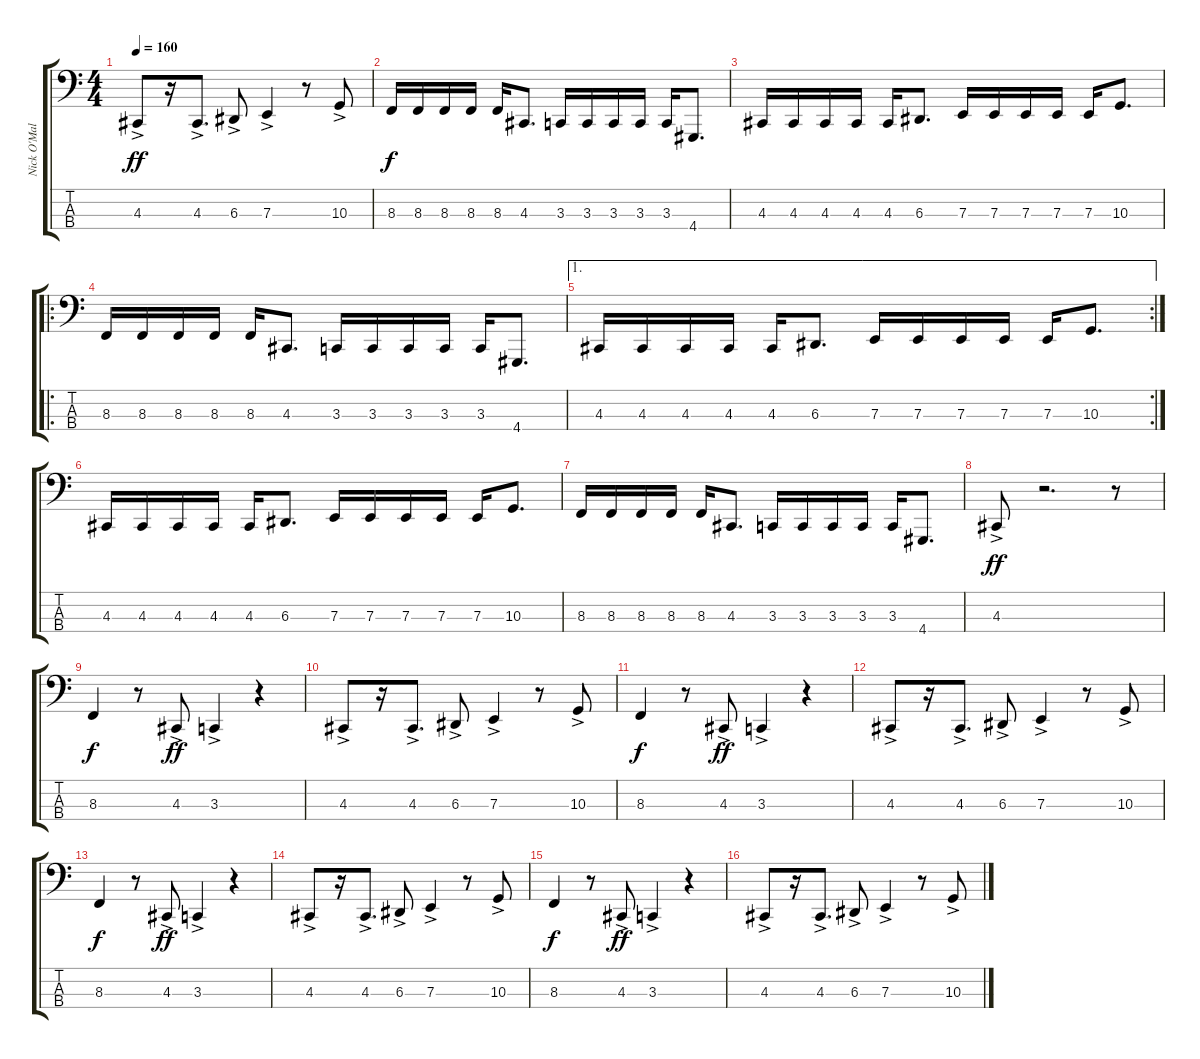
\track ("Nick O'Malley" "Nick O'Mal") {instrument synthbrass1}
\staff {score tabs}
\tuning (G2 D2 A1 E1) {hide}
\ts (4 4)
\tempo 160
\clef f4
\ks c
4.3{ac}.8{dy ff} r.16 4.3{ac}.8{d} 6.3{ac}.8 7.3{ac}.4 r.8 10.3{ac}.8 |
8.3.16{dy f volume 14 instrument electricbassfinger} 8.3.16 8.3.16 8.3.16 8.3.16 4.3.8{d} 3.3.16 3.3.16 3.3.16 3.3.16 3.3.16 4.4.8{d} |
4.3.16 4.3.16 4.3.16 4.3.16 4.3.16 6.3.8{d} 7.3.16 7.3.16 7.3.16 7.3.16 7.3.16 10.3.8{d} |
\ro
8.3.16 8.3.16 8.3.16 8.3.16 8.3.16 4.3.8{d} 3.3.16 3.3.16 3.3.16 3.3.16 3.3.16 4.4.8{d} |
\ae 1
\rc 2
4.3.16 4.3.16 4.3.16 4.3.16 4.3.16 6.3.8{d} 7.3.16 7.3.16 7.3.16 7.3.16 7.3.16 10.3.8{d} |
4.3.16 4.3.16 4.3.16 4.3.16 4.3.16 6.3.8{d} 7.3.16 7.3.16 7.3.16 7.3.16 7.3.16 10.3.8{d} |
8.3.16 8.3.16 8.3.16 8.3.16 8.3.16 4.3.8{d} 3.3.16 3.3.16 3.3.16 3.3.16 3.3.16 4.4.8{d} |
4.3{ac}.8{dy ff} r.2{d} r.8 |
8.3.4{dy f} r.8 4.3{ac}.8{dy ff} 3.3{ac}.4 r.4 |
4.3{ac}.8 r.16 4.3{ac}.8{d} 6.3{ac}.8 7.3{ac}.4 r.8 10.3{ac}.8 |
8.3.4{dy f} r.8 4.3{ac}.8{dy ff} 3.3{ac}.4 r.4 |
4.3{ac}.8 r.16 4.3{ac}.8{d} 6.3{ac}.8 7.3{ac}.4 r.8 10.3{ac}.8 |
8.3.4{dy f} r.8 4.3{ac}.8{dy ff} 3.3{ac}.4 r.4 |
4.3{ac}.8 r.16 4.3{ac}.8{d} 6.3{ac}.8 7.3{ac}.4 r.8 10.3{ac}.8 |
8.3.4{dy f} r.8 4.3{ac}.8{dy ff} 3.3{ac}.4 r.4 |
4.3{ac}.8 r.16 4.3{ac}.8{d} 6.3{ac}.8 7.3{ac}.4 r.8 10.3{ac}.8
